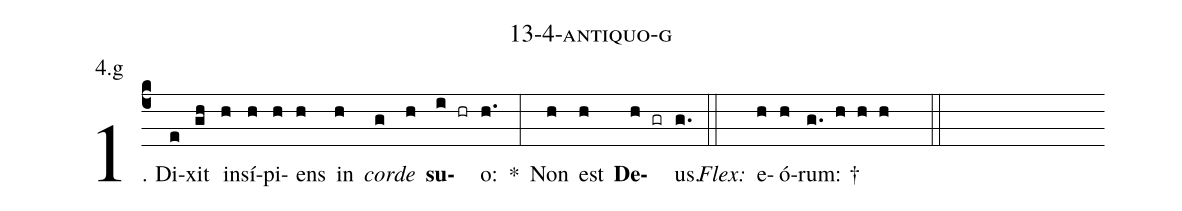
name: 13-4-antiquo-g;
annotation: 4.g;
%%
(c4)1. Di(e)xit(gh) in(h)sí(h)pi(h)ens(h) in(h) <i>cor</i>(g)<i>de</i>(h) <b>su</b>(i hr)o:(h.) *(:) Non(h) est(h) <b>De</b>(h gr)us.(g.) (::)
<i>Flex:</i>()  e(h)ó(h)rum: †(g. h h h  ::)
